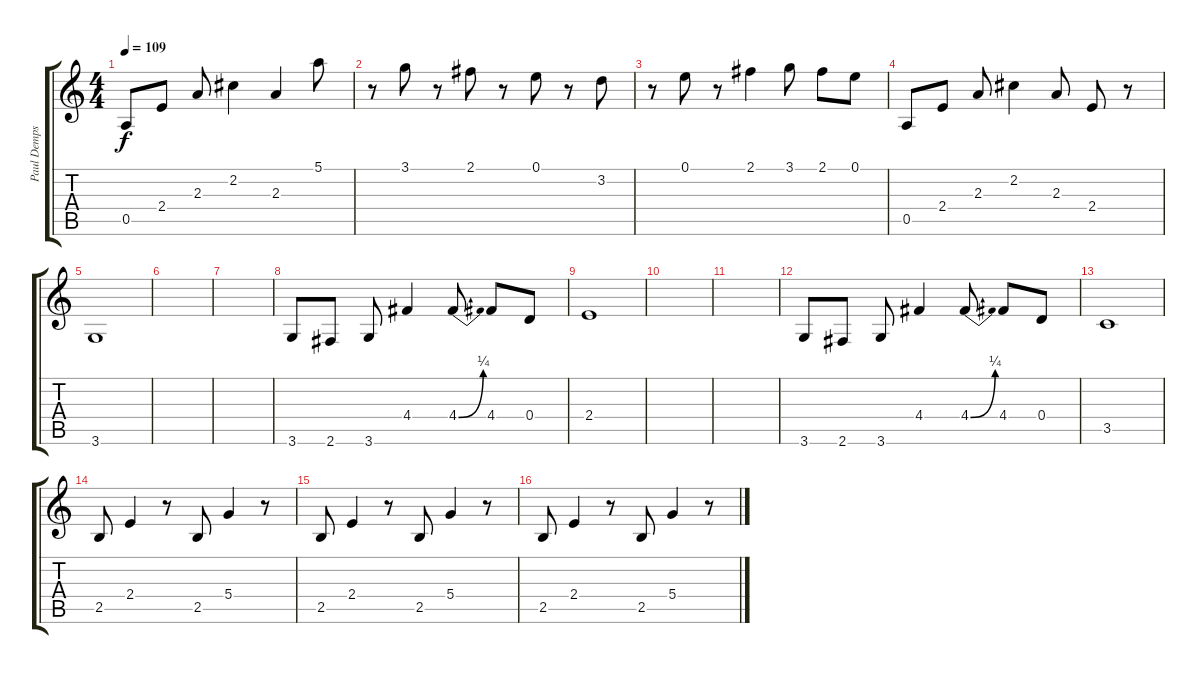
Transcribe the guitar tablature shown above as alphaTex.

\track ("Paul Dempsy" "Paul Demps") {instrument electricguitarjazz}
\staff {score tabs}
\tuning (E4 B3 G3 D3 A2 E2) {hide}
\ts (4 4)
\tempo 109
\clef g2
\ks c
0.5.8{dy f} 2.4.8 2.3.8 2.2.4 2.3.4 5.1.8 |
r.8 3.1.8 r.8 2.1.8 r.8 0.1.8 r.8 3.2.8 |
r.8 0.1.8 r.8 2.1.4 3.1.8 2.1.8 0.1.8 |
0.5.8 2.4.8 2.3.8 2.2.4 2.3.8 2.4.8 r.8 |
3.6.1 |
|
|
3.6.8 2.6.8 3.6.8 4.4.4 4.4{be (bend 0 0 60 1)}.8 4.4.8 0.4.8 |
2.4.1 |
|
|
3.6.8 2.6.8 3.6.8 4.4.4 4.4{be (bend 0 0 60 1)}.8 4.4.8 0.4.8 |
3.5.1 |
2.5.8 2.4.4 r.8 2.5.8 5.4.4 r.8 |
2.5.8 2.4.4 r.8 2.5.8 5.4.4 r.8 |
2.5.8 2.4.4 r.8 2.5.8 5.4.4 r.8
